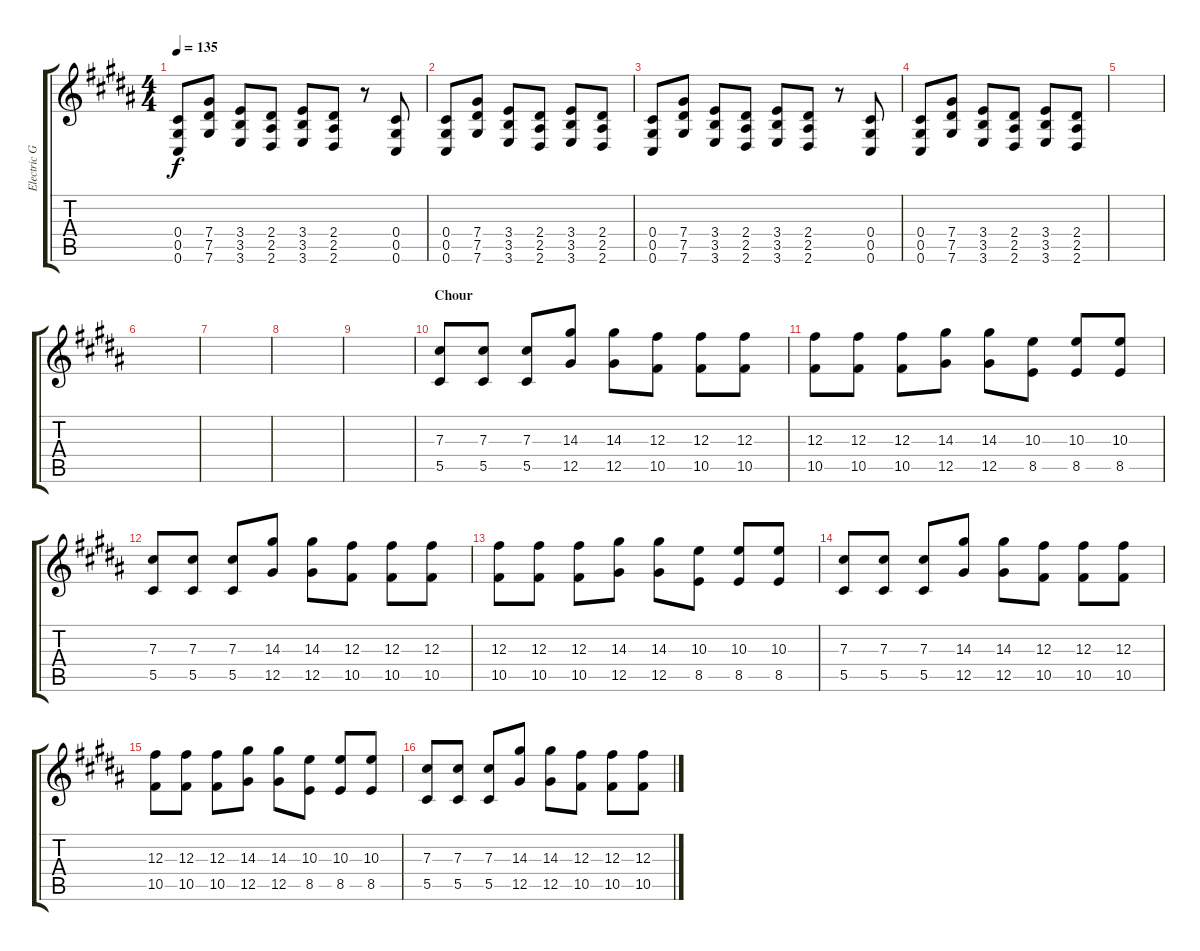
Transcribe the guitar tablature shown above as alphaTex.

\track ("Electric Guitar" "Electric G") {instrument distortionguitar}
\staff {score tabs}
\tuning (Eb4 Bb3 Gb3 Db3 Ab2 Db2) {hide}
\ts (4 4)
\tempo 135
\clef g2
\ks b
(0.4 0.5 0.6).8{dy f} (7.4 7.5 7.6).8 (3.4 3.5 3.6).8 (2.4 2.5 2.6).8 (3.4 3.5 3.6).8 (2.4 2.5 2.6).8 r.8 (0.4 0.5 0.6).8 |
(0.4 0.5 0.6).8 (7.4 7.5 7.6).8 (3.4 3.5 3.6).8 (2.4 2.5 2.6).8 (3.4 3.5 3.6).8 (2.4 2.5 2.6).8 |
(0.4 0.5 0.6).8 (7.4 7.5 7.6).8 (3.4 3.5 3.6).8 (2.4 2.5 2.6).8 (3.4 3.5 3.6).8 (2.4 2.5 2.6).8 r.8 (0.4 0.5 0.6).8 |
(0.4 0.5 0.6).8 (7.4 7.5 7.6).8 (3.4 3.5 3.6).8 (2.4 2.5 2.6).8 (3.4 3.5 3.6).8 (2.4 2.5 2.6).8 |
|
|
|
|
|
\section ("" "Chour")
(7.3 5.5).8 (7.3 5.5).8 (7.3 5.5).8 (14.3 12.5).8 (14.3 12.5).8 (12.3 10.5).8 (12.3 10.5).8 (12.3 10.5).8 |
(12.3 10.5).8 (12.3 10.5).8 (12.3 10.5).8 (14.3 12.5).8 (14.3 12.5).8 (10.3 8.5).8 (10.3 8.5).8 (10.3 8.5).8 |
(7.3 5.5).8 (7.3 5.5).8 (7.3 5.5).8 (14.3 12.5).8 (14.3 12.5).8 (12.3 10.5).8 (12.3 10.5).8 (12.3 10.5).8 |
(12.3 10.5).8 (12.3 10.5).8 (12.3 10.5).8 (14.3 12.5).8 (14.3 12.5).8 (10.3 8.5).8 (10.3 8.5).8 (10.3 8.5).8 |
(7.3 5.5).8 (7.3 5.5).8 (7.3 5.5).8 (14.3 12.5).8 (14.3 12.5).8 (12.3 10.5).8 (12.3 10.5).8 (12.3 10.5).8 |
(12.3 10.5).8 (12.3 10.5).8 (12.3 10.5).8 (14.3 12.5).8 (14.3 12.5).8 (10.3 8.5).8 (10.3 8.5).8 (10.3 8.5).8 |
(7.3 5.5).8 (7.3 5.5).8 (7.3 5.5).8 (14.3 12.5).8 (14.3 12.5).8 (12.3 10.5).8 (12.3 10.5).8 (12.3 10.5).8
